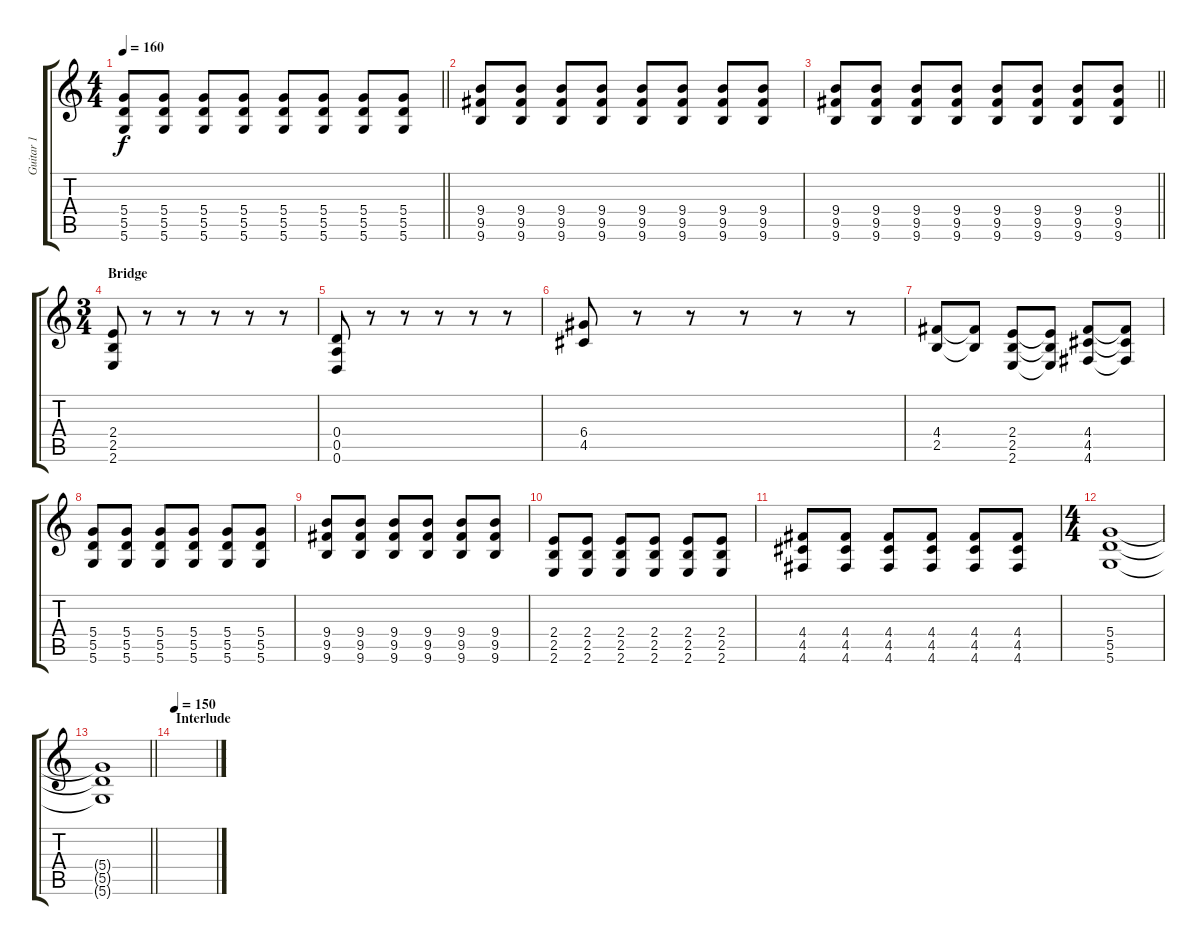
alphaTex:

\track ("Guitar 1" "Guitar 1") {instrument distortionguitar}
\staff {score tabs}
\tuning (E4 B3 G3 D3 A2 D2) {hide}
\ts (4 4)
\tempo 160
\clef g2
\barLineRight lightlight
\ks c
(5.4 5.5 5.6).8{dy f} (5.4 5.5 5.6).8 (5.4 5.5 5.6).8 (5.4 5.5 5.6).8 (5.4 5.5 5.6).8 (5.4 5.5 5.6).8 (5.4 5.5 5.6).8 (5.4 5.5 5.6).8 |
(9.4 9.5 9.6).8 (9.4 9.5 9.6).8 (9.4 9.5 9.6).8 (9.4 9.5 9.6).8 (9.4 9.5 9.6).8 (9.4 9.5 9.6).8 (9.4 9.5 9.6).8 (9.4 9.5 9.6).8 |
\barLineRight lightlight
(9.4 9.5 9.6).8 (9.4 9.5 9.6).8 (9.4 9.5 9.6).8 (9.4 9.5 9.6).8 (9.4 9.5 9.6).8 (9.4 9.5 9.6).8 (9.4 9.5 9.6).8 (9.4 9.5 9.6).8 |
\ts (3 4)
\section ("" "Bridge")
(2.4 2.5 2.6).8 r.8 r.8 r.8 r.8 r.8 |
(0.4 0.5 0.6).8 r.8 r.8 r.8 r.8 r.8 |
(6.4 4.5).8 r.8 r.8 r.8 r.8 r.8 |
(4.4 2.5).8 (4.4{t} 2.5{t}).8 (2.4 2.5 2.6).8 (2.4{t} 2.5{t} 2.6{t}).8 (4.4 4.5 4.6).8 (4.4{t} 4.5{t} 4.6{t}).8 |
(5.4 5.5 5.6).8 (5.4 5.5 5.6).8 (5.4 5.5 5.6).8 (5.4 5.5 5.6).8 (5.4 5.5 5.6).8 (5.4 5.5 5.6).8 |
(9.4 9.5 9.6).8 (9.4 9.5 9.6).8 (9.4 9.5 9.6).8 (9.4 9.5 9.6).8 (9.4 9.5 9.6).8 (9.4 9.5 9.6).8 |
(2.4 2.5 2.6).8 (2.4 2.5 2.6).8 (2.4 2.5 2.6).8 (2.4 2.5 2.6).8 (2.4 2.5 2.6).8 (2.4 2.5 2.6).8 |
(4.4 4.5 4.6).8 (4.4 4.5 4.6).8 (4.4 4.5 4.6).8 (4.4 4.5 4.6).8 (4.4 4.5 4.6).8 (4.4 4.5 4.6).8 |
\ts (4 4)
(5.4 5.5 5.6).1{volume 0} |
\barLineRight lightlight
(5.4{t} 5.5{t} 5.6{t}).1 |
\section ("" "Interlude")
\tempo 150
